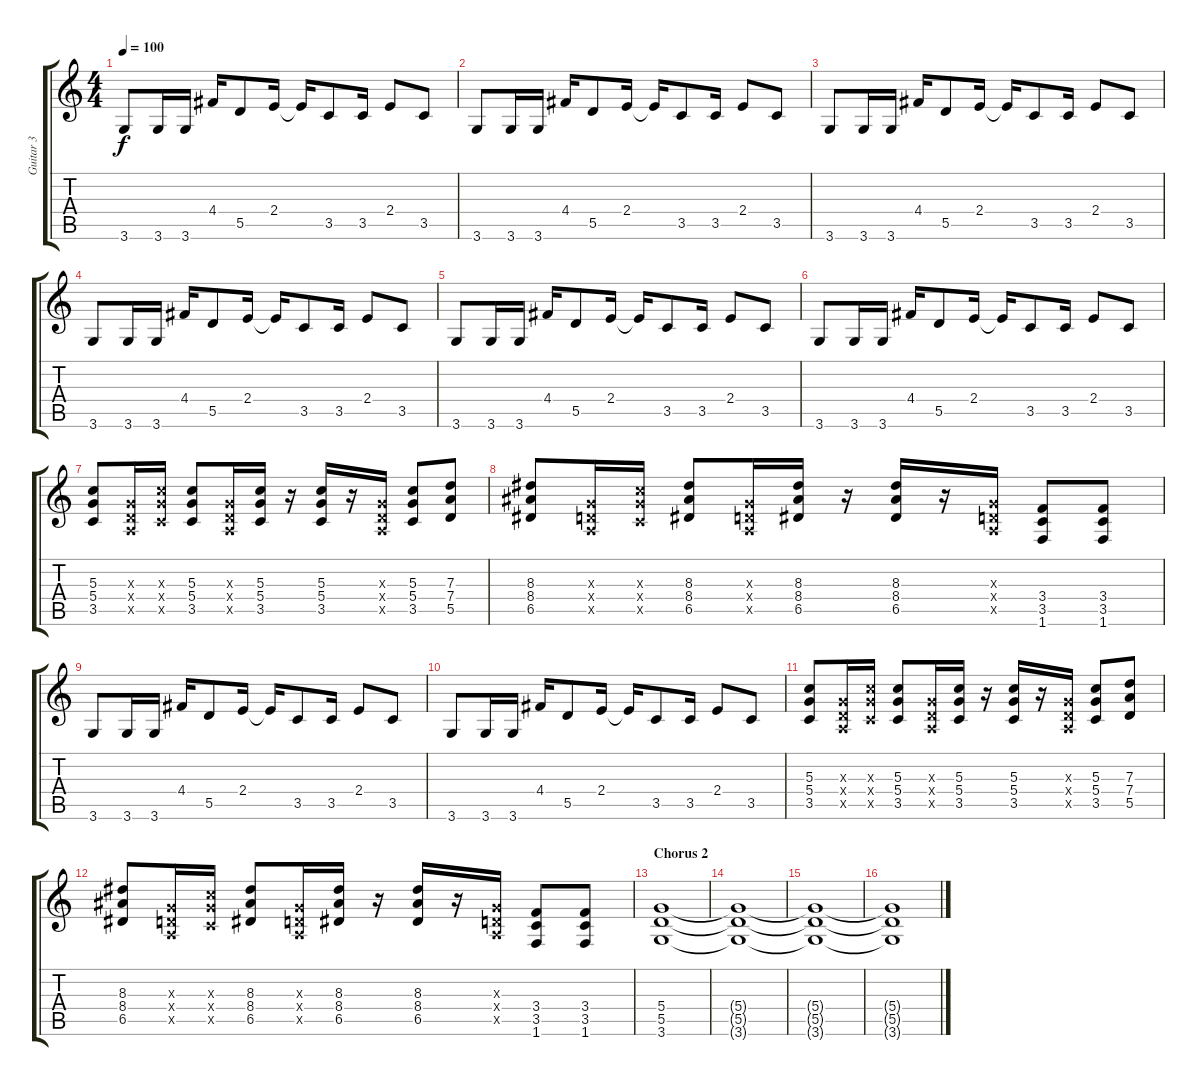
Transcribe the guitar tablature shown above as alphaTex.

\track ("Guitar 3" "Guitar 3") {instrument overdrivenguitar}
\staff {score tabs}
\tuning (E4 B3 G3 D3 A2 E2) {hide}
\ts (4 4)
\tempo 100
\clef g2
\ks c
3.6.8{dy f volume 14} 3.6.16 3.6.16 4.4.16 5.5.8 2.4.16 2.4{t}.16 3.5.8 3.5.16 2.4.8 3.5.8 |
3.6.8{volume 14} 3.6.16 3.6.16 4.4.16 5.5.8 2.4.16 2.4{t}.16 3.5.8 3.5.16 2.4.8 3.5.8 |
3.6.8{volume 14} 3.6.16 3.6.16 4.4.16 5.5.8 2.4.16 2.4{t}.16 3.5.8 3.5.16 2.4.8 3.5.8 |
3.6.8{volume 14} 3.6.16 3.6.16 4.4.16 5.5.8 2.4.16 2.4{t}.16 3.5.8 3.5.16 2.4.8 3.5.8 |
3.6.8{volume 14} 3.6.16 3.6.16 4.4.16 5.5.8 2.4.16 2.4{t}.16 3.5.8 3.5.16 2.4.8 3.5.8 |
3.6.8{volume 14} 3.6.16 3.6.16 4.4.16 5.5.8 2.4.16 2.4{t}.16 3.5.8 3.5.16 2.4.8 3.5.8 |
(5.3 5.4 3.5).8{volume 12} (0.3{x} 0.4{x} 0.5{x}).16 (5.3{x} 5.4{x} 3.5{x}).16 (5.3 5.4 3.5).8 (0.3{x} 0.4{x} 0.5{x}).16 (5.3 5.4 3.5).16 r.16 (5.3 5.4 3.5).16 r.16 (0.3{x} 0.4{x} 0.5{x}).16 (5.3 5.4 3.5).8 (7.3 7.4 5.5).8 |
(8.3 8.4 6.5).8{volume 12} (0.3{x} 0.4{x} 0.5{x}).16 (5.3{x} 5.4{x} 3.5{x}).16 (8.3 8.4 6.5).8 (0.3{x} 0.4{x} 0.5{x}).16 (8.3 8.4 6.5).16 r.16 (8.3 8.4 6.5).16 r.16 (0.3{x} 0.4{x} 0.5{x}).16 (3.4 3.5 1.6).8 (3.4 3.5 1.6).8 |
3.6.8{volume 14} 3.6.16 3.6.16 4.4.16 5.5.8 2.4.16 2.4{t}.16 3.5.8 3.5.16 2.4.8 3.5.8 |
3.6.8{volume 14} 3.6.16 3.6.16 4.4.16 5.5.8 2.4.16 2.4{t}.16 3.5.8 3.5.16 2.4.8 3.5.8 |
(5.3 5.4 3.5).8{volume 12} (0.3{x} 0.4{x} 0.5{x}).16 (5.3{x} 5.4{x} 3.5{x}).16 (5.3 5.4 3.5).8 (0.3{x} 0.4{x} 0.5{x}).16 (5.3 5.4 3.5).16 r.16 (5.3 5.4 3.5).16 r.16 (0.3{x} 0.4{x} 0.5{x}).16 (5.3 5.4 3.5).8 (7.3 7.4 5.5).8 |
(8.3 8.4 6.5).8{volume 12} (0.3{x} 0.4{x} 0.5{x}).16 (5.3{x} 5.4{x} 3.5{x}).16 (8.3 8.4 6.5).8 (0.3{x} 0.4{x} 0.5{x}).16 (8.3 8.4 6.5).16 r.16 (8.3 8.4 6.5).16 r.16 (0.3{x} 0.4{x} 0.5{x}).16 (3.4 3.5 1.6).8 (3.4 3.5 1.6).8 |
\section ("" "Chorus 2")
(5.4 5.5 3.6).1{volume 12} |
(5.4{t} 5.5{t} 3.6{t}).1{volume 12} |
(5.4{t} 5.5{t} 3.6{t}).1{volume 12} |
(5.4{t} 5.5{t} 3.6{t}).1{volume 12}
